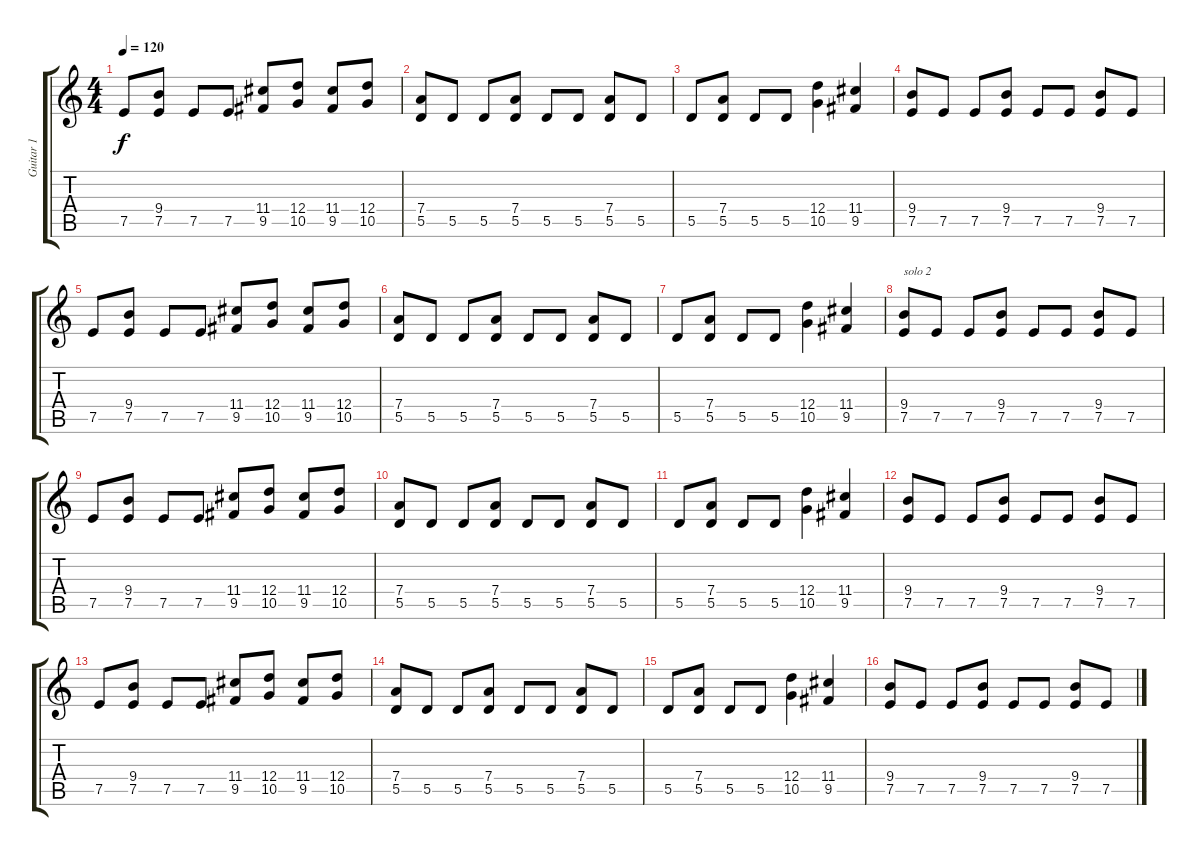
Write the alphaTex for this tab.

\track ("Guitar 1" "Guitar 1") {instrument distortionguitar}
\staff {score tabs}
\tuning (E4 B3 G3 D3 A2 E2) {hide}
\ts (4 4)
\tempo 120
\clef g2
\ks c
7.5.8{dy f} (9.4 7.5).8 7.5.8 7.5.8 (11.4 9.5).8 (12.4 10.5).8 (11.4 9.5).8 (12.4 10.5).8 |
(7.4 5.5).8 5.5.8 5.5.8 (7.4 5.5).8 5.5.8 5.5.8 (7.4 5.5).8 5.5.8 |
5.5.8 (7.4 5.5).8 5.5.8 5.5.8 (12.4 10.5).4 (11.4 9.5).4 |
(9.4 7.5).8 7.5.8 7.5.8 (9.4 7.5).8 7.5.8 7.5.8 (9.4 7.5).8 7.5.8 |
7.5.8 (9.4 7.5).8 7.5.8 7.5.8 (11.4 9.5).8 (12.4 10.5).8 (11.4 9.5).8 (12.4 10.5).8 |
(7.4 5.5).8 5.5.8 5.5.8 (7.4 5.5).8 5.5.8 5.5.8 (7.4 5.5).8 5.5.8 |
5.5.8 (7.4 5.5).8 5.5.8 5.5.8 (12.4 10.5).4 (11.4 9.5).4 |
(9.4 7.5).8{txt "solo 2"} 7.5.8 7.5.8 (9.4 7.5).8 7.5.8 7.5.8 (9.4 7.5).8 7.5.8 |
7.5.8 (9.4 7.5).8 7.5.8 7.5.8 (11.4 9.5).8 (12.4 10.5).8 (11.4 9.5).8 (12.4 10.5).8 |
(7.4 5.5).8 5.5.8 5.5.8 (7.4 5.5).8 5.5.8 5.5.8 (7.4 5.5).8 5.5.8 |
5.5.8 (7.4 5.5).8 5.5.8 5.5.8 (12.4 10.5).4 (11.4 9.5).4 |
(9.4 7.5).8 7.5.8 7.5.8 (9.4 7.5).8 7.5.8 7.5.8 (9.4 7.5).8 7.5.8 |
7.5.8 (9.4 7.5).8 7.5.8 7.5.8 (11.4 9.5).8 (12.4 10.5).8 (11.4 9.5).8 (12.4 10.5).8 |
(7.4 5.5).8 5.5.8 5.5.8 (7.4 5.5).8 5.5.8 5.5.8 (7.4 5.5).8 5.5.8 |
5.5.8 (7.4 5.5).8 5.5.8 5.5.8 (12.4 10.5).4 (11.4 9.5).4 |
(9.4 7.5).8 7.5.8 7.5.8 (9.4 7.5).8 7.5.8 7.5.8 (9.4 7.5).8 7.5.8
